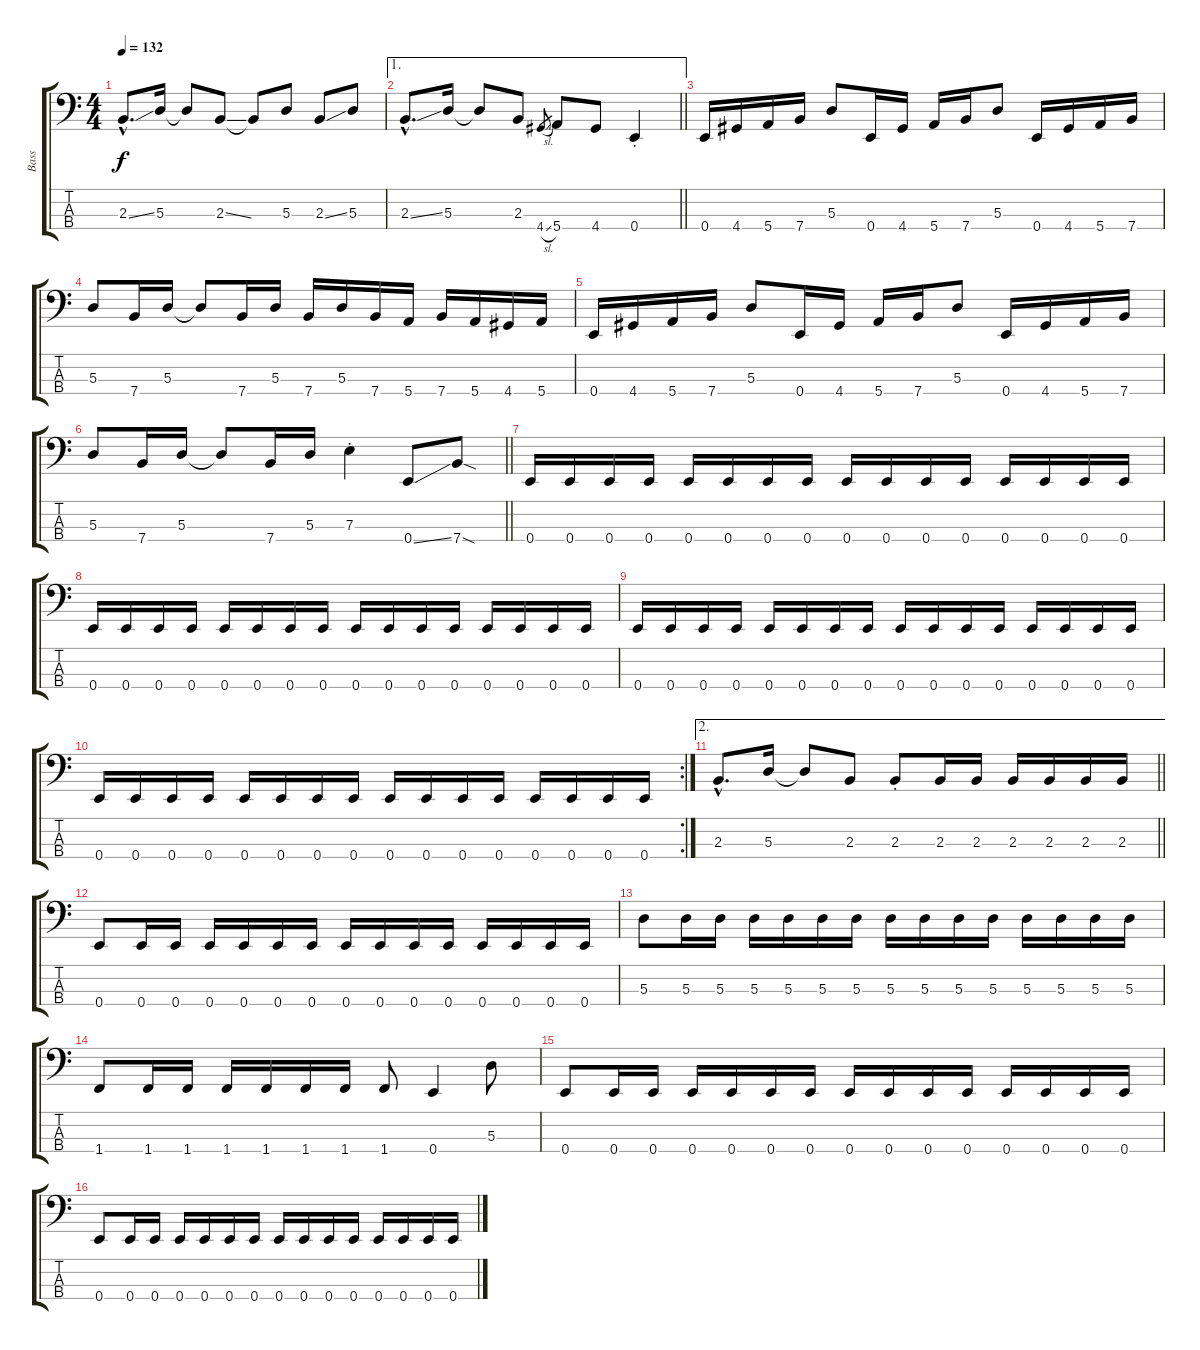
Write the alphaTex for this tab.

\track ("Bass" "Bass") {instrument slapbass2}
\staff {score tabs}
\tuning (G2 D2 A1 E1) {hide}
\ts (4 4)
\tempo 132
\clef f4
\ks c
2.3{ss hac}.8{d dy f} 5.3.16 5.3{t}.8 2.3{ss}.8 2.3{t}.8 5.3.8 2.3{ss}.8 5.3.8 |
\ae 1
\barLineRight lightlight
2.3{ss hac}.8{d} 5.3.16 5.3{t}.8 2.3.8 4.4{sl}.8{gr} 5.4.8 4.4.8 0.4{st}.4 |
0.4.16 4.4.16 5.4.16 7.4.16 5.3.8 0.4.16 4.4.16 5.4.16 7.4.16 5.3.8 0.4.16 4.4.16 5.4.16 7.4.16 |
5.3.8 7.4.16 5.3.16 5.3{t}.8 7.4.16 5.3.16 7.4.16 5.3.16 7.4.16 5.4.16 7.4.16 5.4.16 4.4.16 5.4.16 |
0.4.16 4.4.16 5.4.16 7.4.16 5.3.8 0.4.16 4.4.16 5.4.16 7.4.16 5.3.8 0.4.16 4.4.16 5.4.16 7.4.16 |
\barLineRight lightlight
5.3.8 7.4.16 5.3.16 5.3{t}.8 7.4.16 5.3.16 7.3{st}.4 0.4{ss}.8 7.4{sod}.8 |
0.4.16 0.4.16 0.4.16 0.4.16 0.4.16 0.4.16 0.4.16 0.4.16 0.4.16 0.4.16 0.4.16 0.4.16 0.4.16 0.4.16 0.4.16 0.4.16 |
0.4.16 0.4.16 0.4.16 0.4.16 0.4.16 0.4.16 0.4.16 0.4.16 0.4.16 0.4.16 0.4.16 0.4.16 0.4.16 0.4.16 0.4.16 0.4.16 |
0.4.16 0.4.16 0.4.16 0.4.16 0.4.16 0.4.16 0.4.16 0.4.16 0.4.16 0.4.16 0.4.16 0.4.16 0.4.16 0.4.16 0.4.16 0.4.16 |
\rc 2
0.4.16 0.4.16 0.4.16 0.4.16 0.4.16 0.4.16 0.4.16 0.4.16 0.4.16 0.4.16 0.4.16 0.4.16 0.4.16 0.4.16 0.4.16 0.4.16 |
\ae 2
\barLineRight lightlight
2.3{hac}.8{d} 5.3.16 5.3{t}.8 2.3.8 2.3{st}.8 2.3.16 2.3.16 2.3.16 2.3.16 2.3.16 2.3.16 |
0.4.8 0.4.16 0.4.16 0.4.16 0.4.16 0.4.16 0.4.16 0.4.16 0.4.16 0.4.16 0.4.16 0.4.16 0.4.16 0.4.16 0.4.16 |
5.3.8 5.3.16 5.3.16 5.3.16 5.3.16 5.3.16 5.3.16 5.3.16 5.3.16 5.3.16 5.3.16 5.3.16 5.3.16 5.3.16 5.3.16 |
1.4.8 1.4.16 1.4.16 1.4.16 1.4.16 1.4.16 1.4.16 1.4.8 0.4.4 5.3.8 |
0.4.8 0.4.16 0.4.16 0.4.16 0.4.16 0.4.16 0.4.16 0.4.16 0.4.16 0.4.16 0.4.16 0.4.16 0.4.16 0.4.16 0.4.16 |
0.4.8 0.4.16 0.4.16 0.4.16 0.4.16 0.4.16 0.4.16 0.4.16 0.4.16 0.4.16 0.4.16 0.4.16 0.4.16 0.4.16 0.4.16
